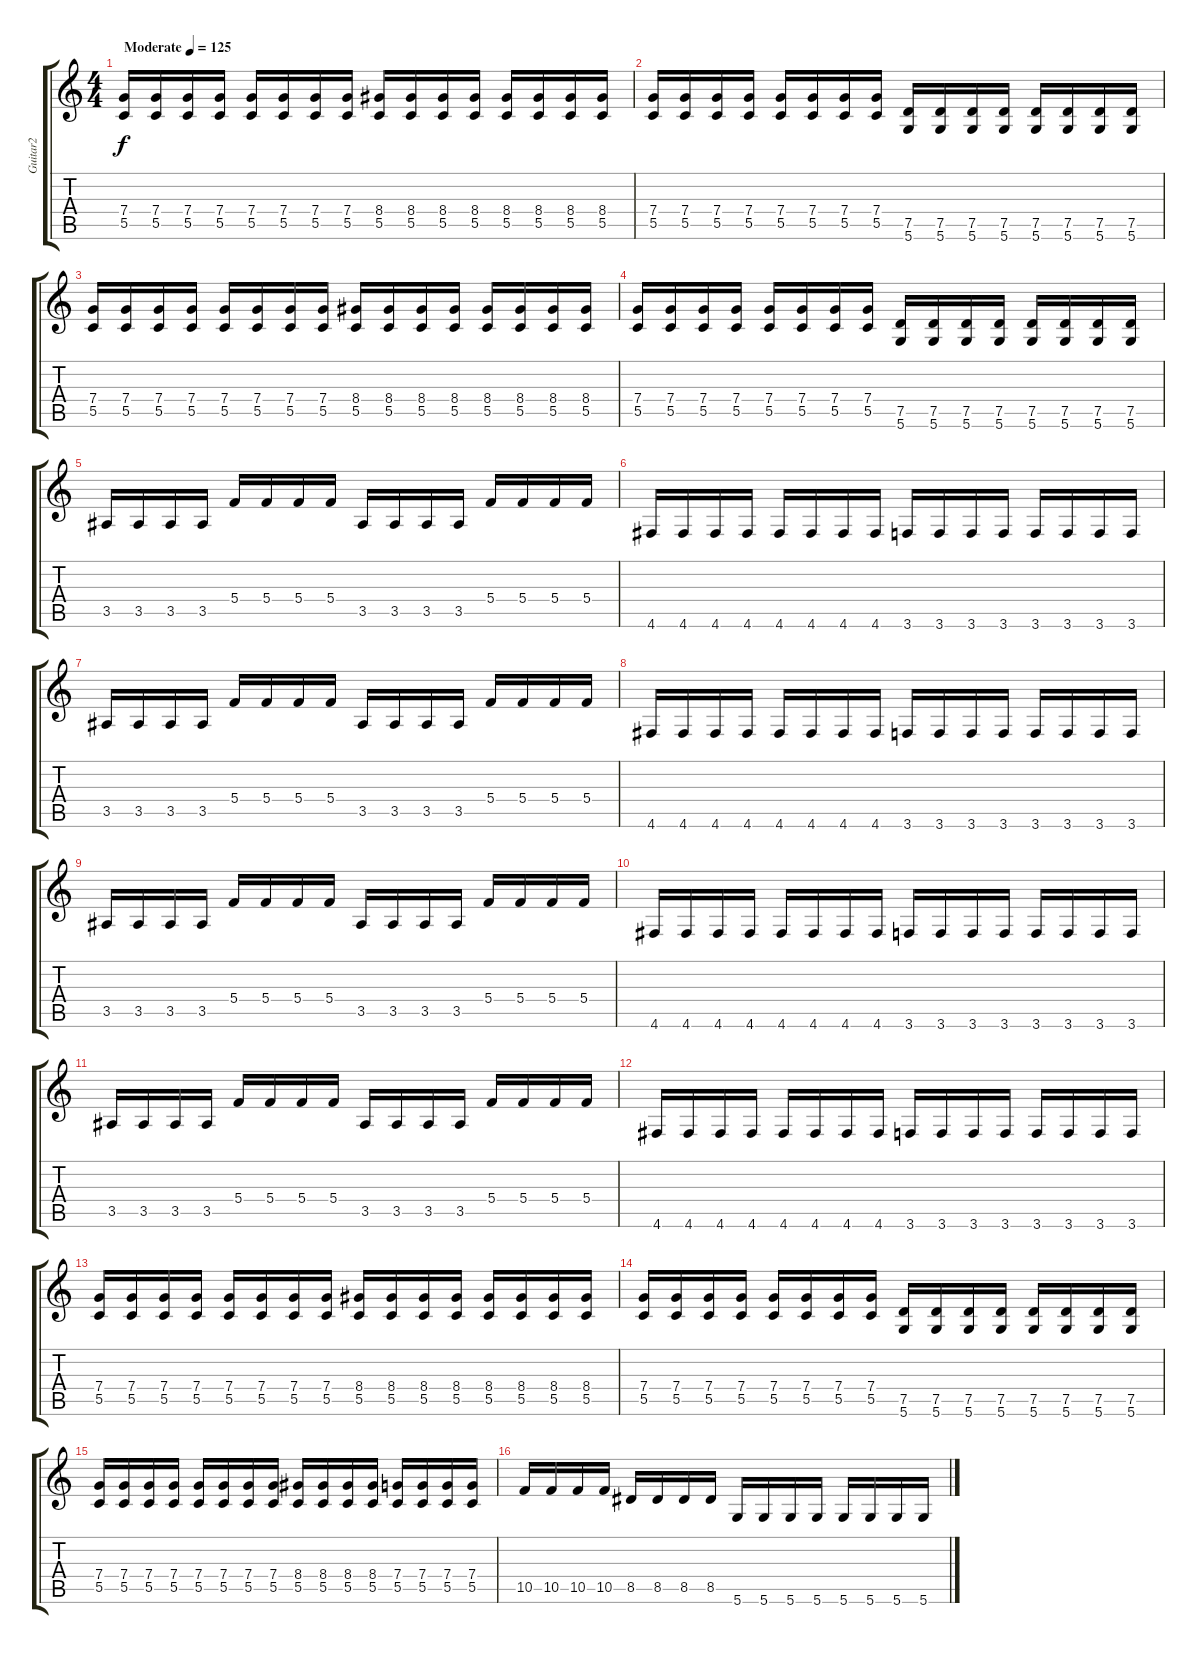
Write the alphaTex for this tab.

\track ("Guitar2" "Guitar2") {instrument distortionguitar}
\staff {score tabs}
\tuning (D4 A3 F3 C3 G2 D2) {hide}
\ts (4 4)
\tempo (125 "Moderate")
\clef g2
\ks c
(7.4 5.5).16{dy f instrument distortionguitar} (7.4 5.5).16 (7.4 5.5).16 (7.4 5.5).16 (7.4 5.5).16 (7.4 5.5).16 (7.4 5.5).16 (7.4 5.5).16 (8.4 5.5).16 (8.4 5.5).16 (8.4 5.5).16 (8.4 5.5).16 (8.4 5.5).16 (8.4 5.5).16 (8.4 5.5).16 (8.4 5.5).16 |
(7.4 5.5).16 (7.4 5.5).16 (7.4 5.5).16 (7.4 5.5).16 (7.4 5.5).16 (7.4 5.5).16 (7.4 5.5).16 (7.4 5.5).16 (7.5 5.6).16 (7.5 5.6).16 (7.5 5.6).16 (7.5 5.6).16 (7.5 5.6).16 (7.5 5.6).16 (7.5 5.6).16 (7.5 5.6).16 |
(7.4 5.5).16 (7.4 5.5).16 (7.4 5.5).16 (7.4 5.5).16 (7.4 5.5).16 (7.4 5.5).16 (7.4 5.5).16 (7.4 5.5).16 (8.4 5.5).16 (8.4 5.5).16 (8.4 5.5).16 (8.4 5.5).16 (8.4 5.5).16 (8.4 5.5).16 (8.4 5.5).16 (8.4 5.5).16 |
(7.4 5.5).16 (7.4 5.5).16 (7.4 5.5).16 (7.4 5.5).16 (7.4 5.5).16 (7.4 5.5).16 (7.4 5.5).16 (7.4 5.5).16 (7.5 5.6).16 (7.5 5.6).16 (7.5 5.6).16 (7.5 5.6).16 (7.5 5.6).16 (7.5 5.6).16 (7.5 5.6).16 (7.5 5.6).16 |
3.5.16 3.5.16 3.5.16 3.5.16 5.4.16 5.4.16 5.4.16 5.4.16 3.5.16 3.5.16 3.5.16 3.5.16 5.4.16 5.4.16 5.4.16 5.4.16 |
4.6.16 4.6.16 4.6.16 4.6.16 4.6.16 4.6.16 4.6.16 4.6.16 3.6.16 3.6.16 3.6.16 3.6.16 3.6.16 3.6.16 3.6.16 3.6.16 |
3.5.16 3.5.16 3.5.16 3.5.16 5.4.16 5.4.16 5.4.16 5.4.16 3.5.16 3.5.16 3.5.16 3.5.16 5.4.16 5.4.16 5.4.16 5.4.16 |
4.6.16 4.6.16 4.6.16 4.6.16 4.6.16 4.6.16 4.6.16 4.6.16 3.6.16 3.6.16 3.6.16 3.6.16 3.6.16 3.6.16 3.6.16 3.6.16 |
3.5.16 3.5.16 3.5.16 3.5.16 5.4.16 5.4.16 5.4.16 5.4.16 3.5.16 3.5.16 3.5.16 3.5.16 5.4.16 5.4.16 5.4.16 5.4.16 |
4.6.16 4.6.16 4.6.16 4.6.16 4.6.16 4.6.16 4.6.16 4.6.16 3.6.16 3.6.16 3.6.16 3.6.16 3.6.16 3.6.16 3.6.16 3.6.16 |
3.5.16 3.5.16 3.5.16 3.5.16 5.4.16 5.4.16 5.4.16 5.4.16 3.5.16 3.5.16 3.5.16 3.5.16 5.4.16 5.4.16 5.4.16 5.4.16 |
4.6.16 4.6.16 4.6.16 4.6.16 4.6.16 4.6.16 4.6.16 4.6.16 3.6.16 3.6.16 3.6.16 3.6.16 3.6.16 3.6.16 3.6.16 3.6.16 |
(7.4 5.5).16 (7.4 5.5).16 (7.4 5.5).16 (7.4 5.5).16 (7.4 5.5).16 (7.4 5.5).16 (7.4 5.5).16 (7.4 5.5).16 (8.4 5.5).16 (8.4 5.5).16 (8.4 5.5).16 (8.4 5.5).16 (8.4 5.5).16 (8.4 5.5).16 (8.4 5.5).16 (8.4 5.5).16 |
(7.4 5.5).16 (7.4 5.5).16 (7.4 5.5).16 (7.4 5.5).16 (7.4 5.5).16 (7.4 5.5).16 (7.4 5.5).16 (7.4 5.5).16 (7.5 5.6).16 (7.5 5.6).16 (7.5 5.6).16 (7.5 5.6).16 (7.5 5.6).16 (7.5 5.6).16 (7.5 5.6).16 (7.5 5.6).16 |
(7.4 5.5).16 (7.4 5.5).16 (7.4 5.5).16 (7.4 5.5).16 (7.4 5.5).16 (7.4 5.5).16 (7.4 5.5).16 (7.4 5.5).16 (8.4 5.5).16 (8.4 5.5).16 (8.4 5.5).16 (8.4 5.5).16 (7.4 5.5).16 (7.4 5.5).16 (7.4 5.5).16 (7.4 5.5).16 |
10.5.16 10.5.16 10.5.16 10.5.16 8.5.16 8.5.16 8.5.16 8.5.16 5.6.16 5.6.16 5.6.16 5.6.16 5.6.16 5.6.16 5.6.16 5.6.16
